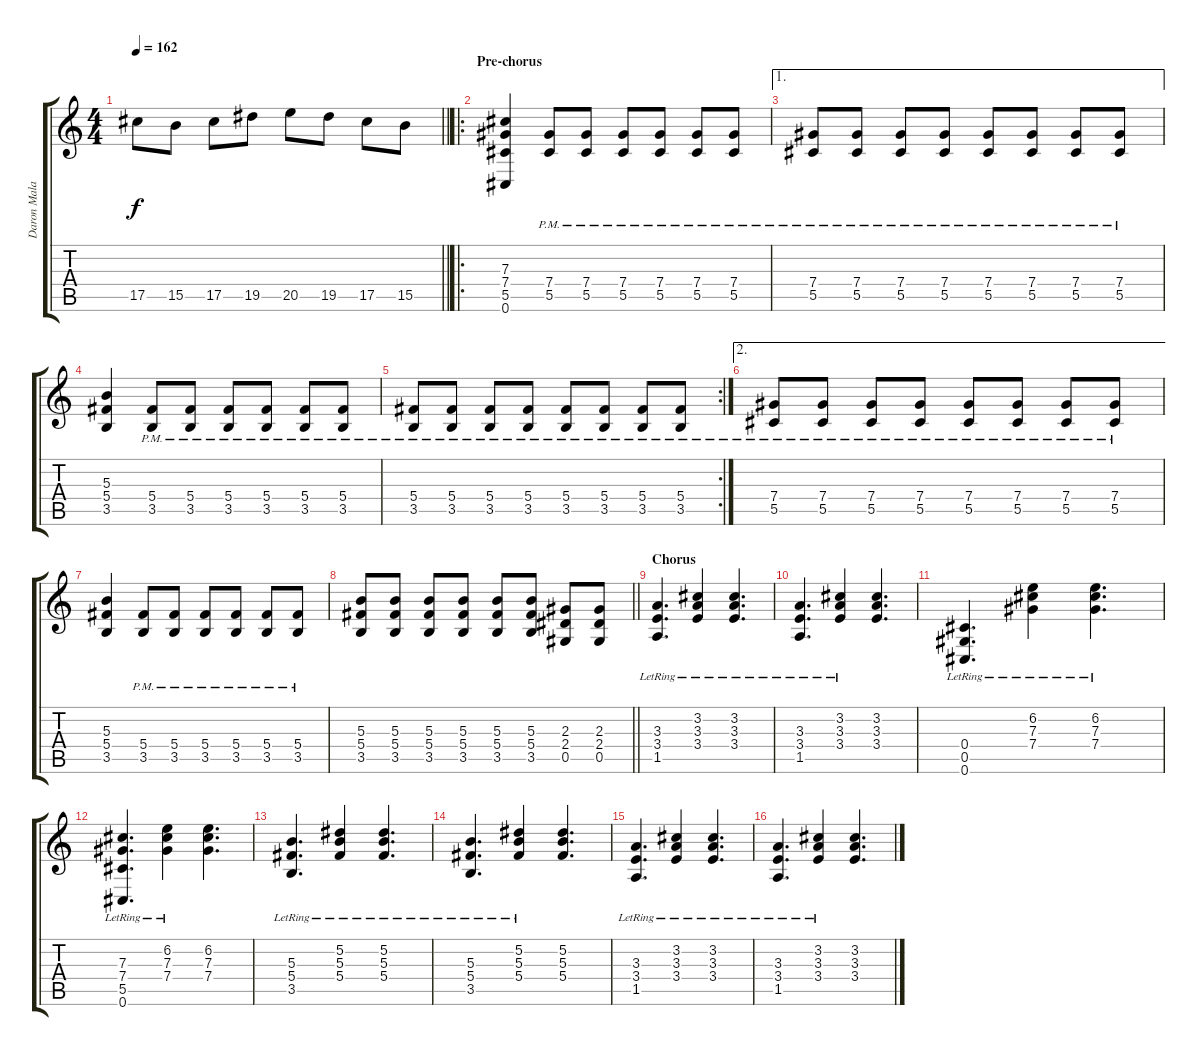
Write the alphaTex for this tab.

\track ("Daron Malakian" "Daron Mala") {instrument distortionguitar}
\staff {score tabs}
\tuning (Eb4 Bb3 Gb3 Db3 Ab2 Db2) {hide}
\ts (4 4)
\tempo 162
\clef g2
\barLineRight lightlight
\ks c
17.5.8{dy f} 15.5.8 17.5.8 19.5.8 20.5.8 19.5.8 17.5.8 15.5.8 |
\ro
\section ("" "Pre-chorus")
(7.3 7.4 5.5 0.6).4 (7.4{pm} 5.5{pm}).8 (7.4{pm} 5.5{pm}).8 (7.4{pm} 5.5{pm}).8 (7.4{pm} 5.5{pm}).8 (7.4{pm} 5.5{pm}).8 (7.4{pm} 5.5{pm}).8 |
\ae 1
(7.4{pm} 5.5{pm}).8 (7.4{pm} 5.5{pm}).8 (7.4{pm} 5.5{pm}).8 (7.4{pm} 5.5{pm}).8 (7.4{pm} 5.5{pm}).8 (7.4{pm} 5.5{pm}).8 (7.4{pm} 5.5{pm}).8 (7.4{pm} 5.5{pm}).8 |
(5.3 5.4 3.5).4 (5.4{pm} 3.5{pm}).8 (5.4{pm} 3.5{pm}).8 (5.4{pm} 3.5{pm}).8 (5.4{pm} 3.5{pm}).8 (5.4{pm} 3.5{pm}).8 (5.4{pm} 3.5{pm}).8 |
\rc 2
(5.4{pm} 3.5{pm}).8 (5.4{pm} 3.5{pm}).8 (5.4{pm} 3.5{pm}).8 (5.4{pm} 3.5{pm}).8 (5.4{pm} 3.5{pm}).8 (5.4{pm} 3.5{pm}).8 (5.4{pm} 3.5{pm}).8 (5.4{pm} 3.5{pm}).8 |
\ae 2
(7.4{pm} 5.5{pm}).8 (7.4{pm} 5.5{pm}).8 (7.4{pm} 5.5{pm}).8 (7.4{pm} 5.5{pm}).8 (7.4{pm} 5.5{pm}).8 (7.4{pm} 5.5{pm}).8 (7.4{pm} 5.5{pm}).8 (7.4{pm} 5.5{pm}).8 |
(5.3 5.4 3.5).4 (5.4{pm} 3.5{pm}).8 (5.4{pm} 3.5{pm}).8 (5.4{pm} 3.5{pm}).8 (5.4{pm} 3.5{pm}).8 (5.4{pm} 3.5{pm}).8 (5.4{pm} 3.5{pm}).8 |
\barLineRight lightlight
(5.3 5.4 3.5).8 (5.3 5.4 3.5).8 (5.3 5.4 3.5).8 (5.3 5.4 3.5).8 (5.3 5.4 3.5).8 (5.3 5.4 3.5).8 (2.3 2.4 0.5).8 (2.3 2.4 0.5).8 |
\section ("" "Chorus")
(3.3{lr} 3.4{lr} 1.5{lr}).4{d} (3.2{lr} 3.3{lr} 3.4{lr}).4 (3.2{lr} 3.3{lr} 3.4{lr}).4{d} |
(3.3{lr} 3.4{lr} 1.5{lr}).4{d} (3.2{lr} 3.3{lr} 3.4{lr}).4 (3.2 3.3 3.4).4{d} |
(0.4{lr} 0.5{lr} 0.6{lr}).4{d} (6.2{lr} 7.3{lr} 7.4{lr}).4 (6.2{lr} 7.3{lr} 7.4{lr}).4{d} |
(7.3{lr} 7.4{lr} 5.5{lr} 0.6{lr}).4{d} (6.2{lr} 7.3{lr} 7.4{lr}).4 (6.2 7.3 7.4).4{d} |
(5.3{lr} 5.4{lr} 3.5{lr}).4{d} (5.2{lr} 5.3{lr} 5.4{lr}).4 (5.2{lr} 5.3{lr} 5.4{lr}).4{d} |
(5.3{lr} 5.4{lr} 3.5{lr}).4{d} (5.2{lr} 5.3{lr} 5.4{lr}).4 (5.2 5.3 5.4).4{d} |
(3.3{lr} 3.4{lr} 1.5{lr}).4{d} (3.2{lr} 3.3{lr} 3.4{lr}).4 (3.2{lr} 3.3{lr} 3.4{lr}).4{d} |
(3.3{lr} 3.4{lr} 1.5{lr}).4{d} (3.2{lr} 3.3{lr} 3.4{lr}).4 (3.2 3.3 3.4).4{d}
